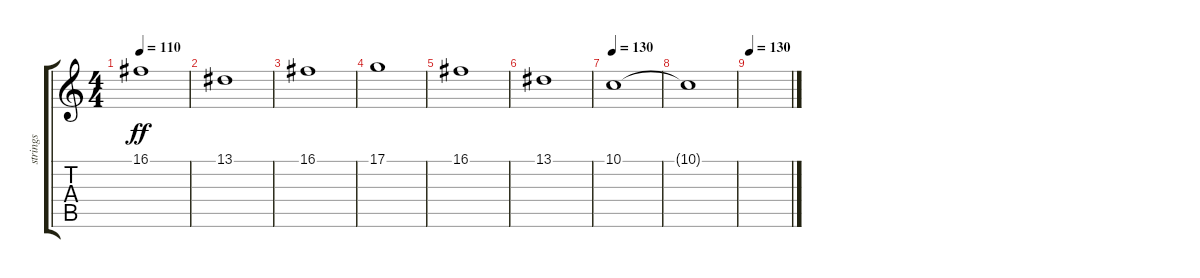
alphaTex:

\track ("strings" "strings") {instrument stringensemble1}
\staff {score tabs}
\tuning (D4 A3 F3 C3 G2 C2) {hide}
\ts (4 4)
\tempo 110
\clef g2
\ks c
16.1.1{dy ff} |
13.1.1 |
16.1.1 |
17.1.1 |
16.1.1 |
13.1.1 |
\tempo 130
10.1.1 |
10.1{t}.1 |
\tempo 130
